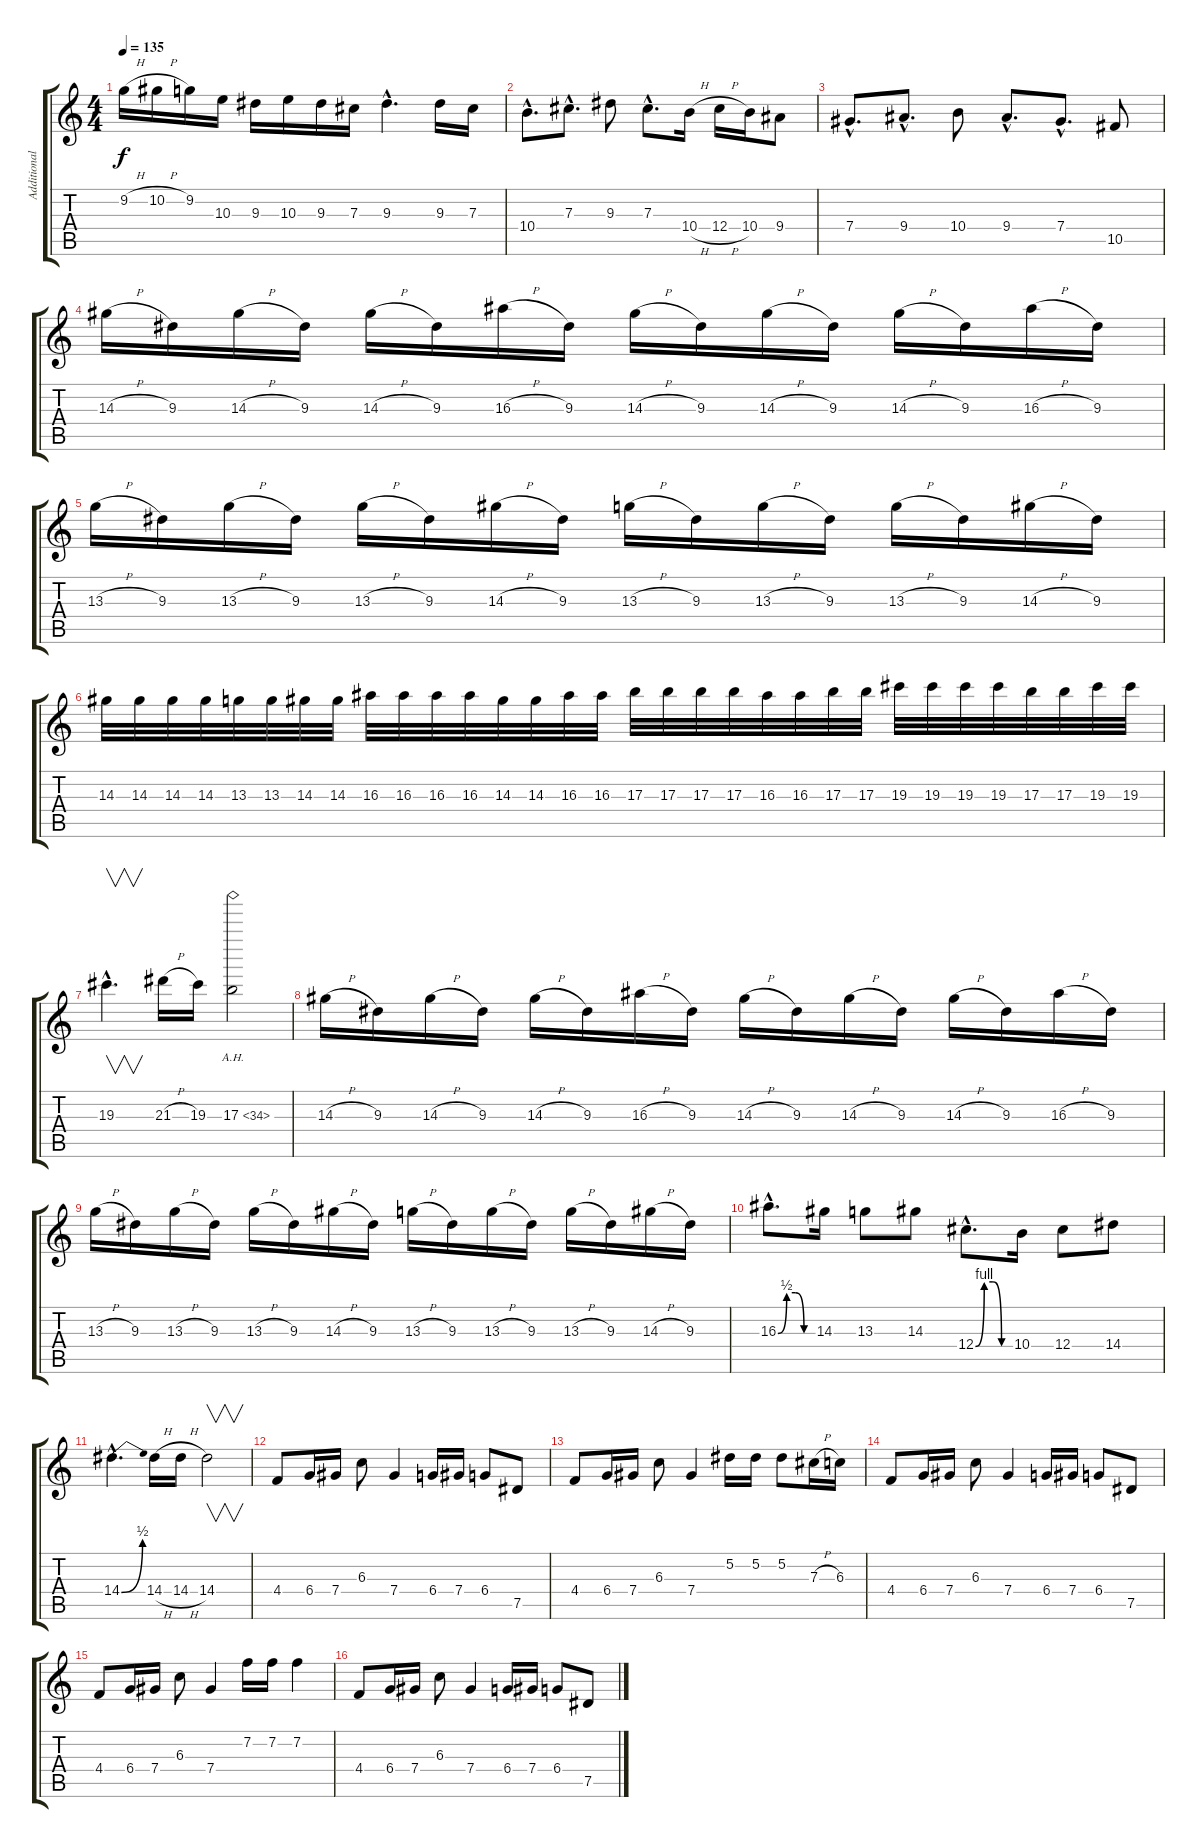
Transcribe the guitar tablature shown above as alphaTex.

\track ("Additional Guitars" "Additional") {instrument distortionguitar}
\staff {score tabs}
\tuning (Eb4 Bb3 Gb3 Db3 Ab2 Eb2) {hide}
\ts (4 4)
\tempo 135
\clef g2
\ks c
9.2{h}.16{dy f} 10.2{h}.16 9.2.16 10.3.16 9.3.16 10.3.16 9.3.16 7.3.16 9.3{hac}.4{d} 9.3.16 7.3.16 |
10.4{hac}.8{d} 7.3{hac}.8{d} 9.3.8 7.3{hac}.8{d} 10.4{h}.16 12.4{h}.16 10.4.16 9.4.8 |
7.4{hac}.8{d} 9.4{hac}.8{d} 10.4.8 9.4{hac}.8{d} 7.4{hac}.8{d} 10.5.8 |
14.3{h}.16 9.3.16 14.3{h}.16 9.3.16 14.3{h}.16 9.3.16 16.3{h}.16 9.3.16 14.3{h}.16 9.3.16 14.3{h}.16 9.3.16 14.3{h}.16 9.3.16 16.3{h}.16 9.3.16 |
13.3{h}.16 9.3.16 13.3{h}.16 9.3.16 13.3{h}.16 9.3.16 14.3{h}.16 9.3.16 13.3{h}.16 9.3.16 13.3{h}.16 9.3.16 13.3{h}.16 9.3.16 14.3{h}.16 9.3.16 |
14.3.32 14.3.32 14.3.32 14.3.32 13.3.32 13.3.32 14.3.32 14.3.32 16.3.32 16.3.32 16.3.32 16.3.32 14.3.32 14.3.32 16.3.32 16.3.32 17.3.32 17.3.32 17.3.32 17.3.32 16.3.32 16.3.32 17.3.32 17.3.32 19.3.32 19.3.32 19.3.32 19.3.32 17.3.32 17.3.32 19.3.32 19.3.32 |
19.3{hac}.4{v d} 21.3{h}.16 19.3.16 17.3{ah 17}.2 |
14.3{h}.16 9.3.16 14.3{h}.16 9.3.16 14.3{h}.16 9.3.16 16.3{h}.16 9.3.16 14.3{h}.16 9.3.16 14.3{h}.16 9.3.16 14.3{h}.16 9.3.16 16.3{h}.16 9.3.16 |
13.3{h}.16 9.3.16 13.3{h}.16 9.3.16 13.3{h}.16 9.3.16 14.3{h}.16 9.3.16 13.3{h}.16 9.3.16 13.3{h}.16 9.3.16 13.3{h}.16 9.3.16 14.3{h}.16 9.3.16 |
16.3{be (custom 0 0 15 2 30 2 45 0 60 0) hac}.8{d} 14.3.16 13.3.8 14.3.8 12.4{be (custom 0 0 15 4 30 4 45 0 60 0) hac}.8{d} 10.4.16 12.4.8 14.4.8 |
14.4{be (bend 0 0 60 2) hac}.4{d} 14.4{h}.16 14.4{h}.16 14.4.2{v} |
4.4.8 6.4.16 7.4.16 6.3.8 7.4.4 6.4.16 7.4.16 6.4.8 7.5.8 |
4.4.8 6.4.16 7.4.16 6.3.8 7.4.4 5.2.16 5.2.16 5.2.8 7.3{h}.16 6.3.16 |
4.4.8 6.4.16 7.4.16 6.3.8 7.4.4 6.4.16 7.4.16 6.4.8 7.5.8 |
4.4.8 6.4.16 7.4.16 6.3.8 7.4.4 7.2.16 7.2.16 7.2.4 |
4.4.8 6.4.16 7.4.16 6.3.8 7.4.4 6.4.16 7.4.16 6.4.8 7.5.8
